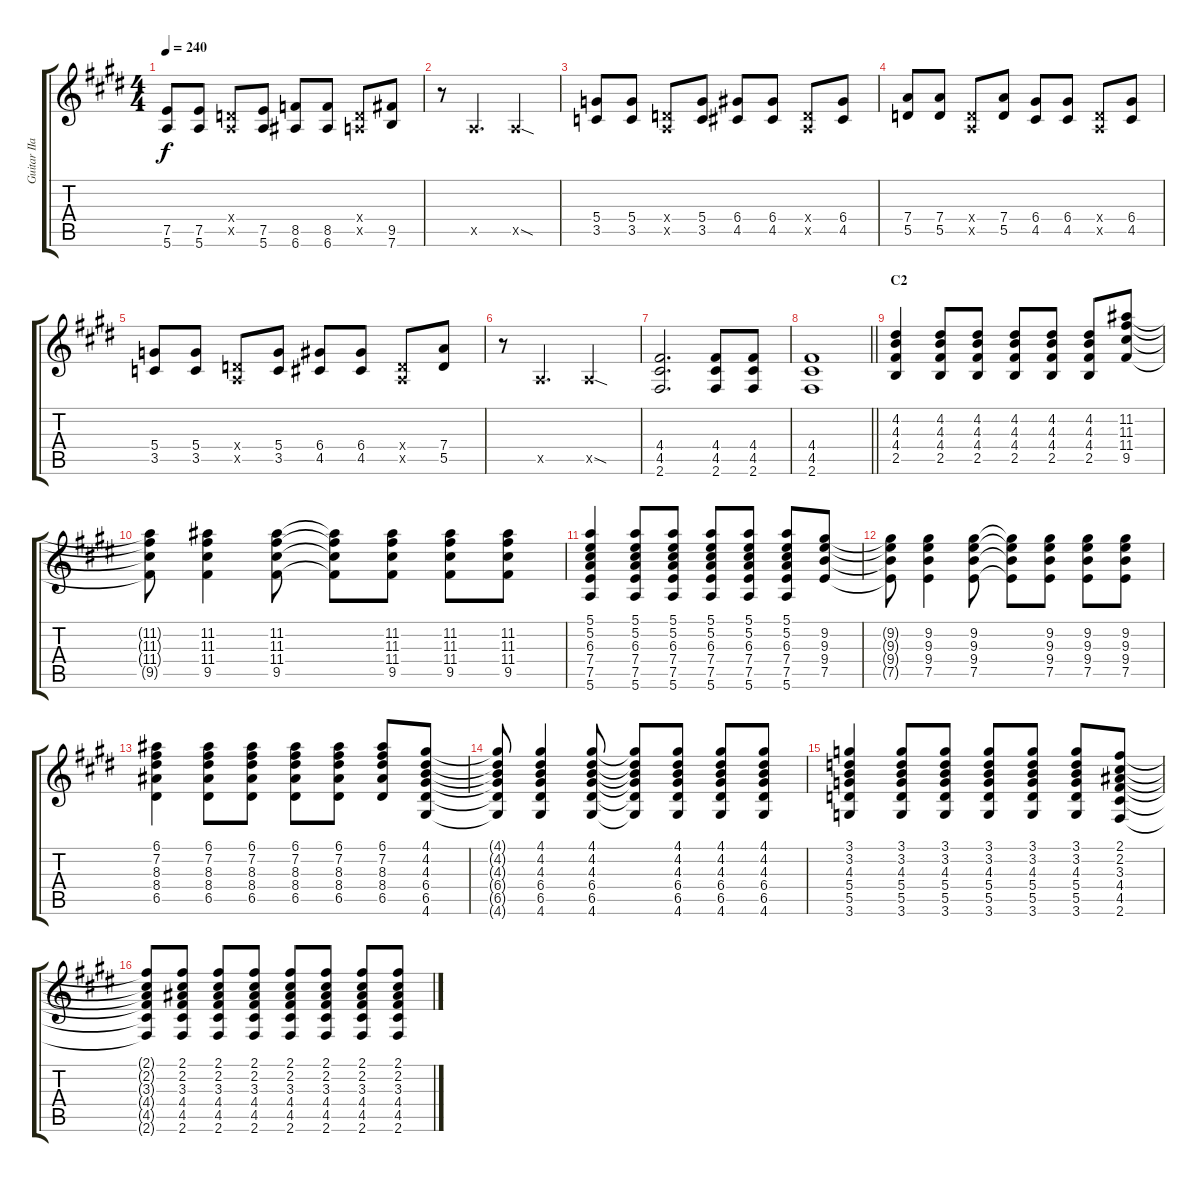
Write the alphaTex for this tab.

\track ("Guitar IIa (Nakano Azusa)" "Guitar IIa") {instrument distortionguitar}
\staff {score tabs}
\tuning (E4 B3 G3 D3 A2 E2) {hide}
\ts (4 4)
\tempo 240
\clef g2
\ks e
(7.5 5.6).8{dy f} (7.5 5.6).8 (0.4{x} 0.5{x}).8 (7.5 5.6).8 (8.5 6.6).8 (8.5 6.6).8 (0.4{x} 0.5{x}).8 (9.5 7.6).8 |
r.8 0.5{x}.4{d} 0.5{sod x}.2 |
(5.4 3.5).8 (5.4 3.5).8 (0.4{x} 0.5{x}).8 (5.4 3.5).8 (6.4 4.5).8 (6.4 4.5).8 (0.4{x} 0.5{x}).8 (6.4 4.5).8 |
(7.4 5.5).8 (7.4 5.5).8 (0.4{x} 0.5{x}).8 (7.4 5.5).8 (6.4 4.5).8 (6.4 4.5).8 (0.4{x} 0.5{x}).8 (6.4 4.5).8 |
(5.4 3.5).8 (5.4 3.5).8 (0.4{x} 0.5{x}).8 (5.4 3.5).8 (6.4 4.5).8 (6.4 4.5).8 (0.4{x} 0.5{x}).8 (7.4 5.5).8 |
r.8 0.5{x}.4{d} 0.5{sod x}.2 |
(4.4 4.5 2.6).2{d} (4.4 4.5 2.6).8 (4.4 4.5 2.6).8 |
\barLineRight lightlight
(4.4 4.5 2.6).1 |
\section ("" "C2")
(4.2 4.3 4.4 2.5).4 (4.2 4.3 4.4 2.5).8 (4.2 4.3 4.4 2.5).8 (4.2 4.3 4.4 2.5).8 (4.2 4.3 4.4 2.5).8 (4.2 4.3 4.4 2.5).8 (11.2 11.3 11.4 9.5).8 |
(11.2{t} 11.3{t} 11.4{t} 9.5{t}).8 (11.2 11.3 11.4 9.5).4 (11.2 11.3 11.4 9.5).8 (11.2{t} 11.3{t} 11.4{t} 9.5{t}).8 (11.2 11.3 11.4 9.5).8 (11.2 11.3 11.4 9.5).8 (11.2 11.3 11.4 9.5).8 |
(5.1 5.2 6.3 7.4 7.5 5.6).4 (5.1 5.2 6.3 7.4 7.5 5.6).8 (5.1 5.2 6.3 7.4 7.5 5.6).8 (5.1 5.2 6.3 7.4 7.5 5.6).8 (5.1 5.2 6.3 7.4 7.5 5.6).8 (5.1 5.2 6.3 7.4 7.5 5.6).8 (9.2 9.3 9.4 7.5).8 |
(9.2{t} 9.3{t} 9.4{t} 7.5{t}).8 (9.2 9.3 9.4 7.5).4 (9.2 9.3 9.4 7.5).8 (9.2{t} 9.3{t} 9.4{t} 7.5{t}).8 (9.2 9.3 9.4 7.5).8 (9.2 9.3 9.4 7.5).8 (9.2 9.3 9.4 7.5).8 |
(6.1 7.2 8.3 8.4 6.5).4 (6.1 7.2 8.3 8.4 6.5).8 (6.1 7.2 8.3 8.4 6.5).8 (6.1 7.2 8.3 8.4 6.5).8 (6.1 7.2 8.3 8.4 6.5).8 (6.1 7.2 8.3 8.4 6.5).8 (4.1 4.2 4.3 6.4 6.5 4.6).8 |
(4.1{t} 4.2{t} 4.3{t} 6.4{t} 6.5{t} 4.6{t}).8 (4.1 4.2 4.3 6.4 6.5 4.6).4 (4.1 4.2 4.3 6.4 6.5 4.6).8 (4.1{t} 4.2{t} 4.3{t} 6.4{t} 6.5{t} 4.6{t}).8 (4.1 4.2 4.3 6.4 6.5 4.6).8 (4.1 4.2 4.3 6.4 6.5 4.6).8 (4.1 4.2 4.3 6.4 6.5 4.6).8 |
(3.1 3.2 4.3 5.4 5.5 3.6).4 (3.1 3.2 4.3 5.4 5.5 3.6).8 (3.1 3.2 4.3 5.4 5.5 3.6).8 (3.1 3.2 4.3 5.4 5.5 3.6).8 (3.1 3.2 4.3 5.4 5.5 3.6).8 (3.1 3.2 4.3 5.4 5.5 3.6).8 (2.1 2.2 3.3 4.4 4.5 2.6).8 |
(2.1{t} 2.2{t} 3.3{t} 4.4{t} 4.5{t} 2.6{t}).8 (2.1 2.2 3.3 4.4 4.5 2.6).8 (2.1 2.2 3.3 4.4 4.5 2.6).8 (2.1 2.2 3.3 4.4 4.5 2.6).8 (2.1 2.2 3.3 4.4 4.5 2.6).8 (2.1 2.2 3.3 4.4 4.5 2.6).8 (2.1 2.2 3.3 4.4 4.5 2.6).8 (2.1 2.2 3.3 4.4 4.5 2.6).8
